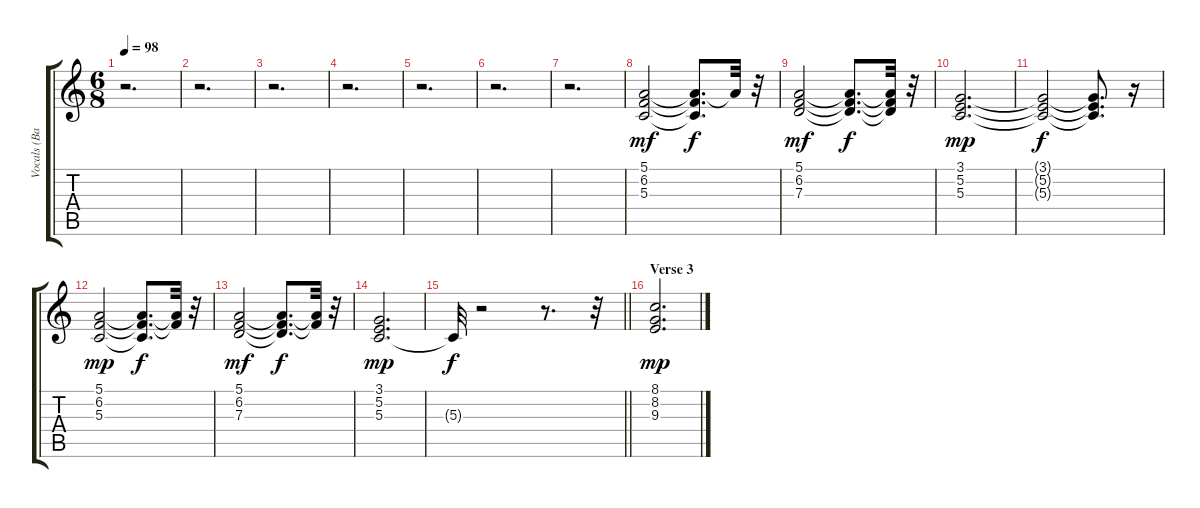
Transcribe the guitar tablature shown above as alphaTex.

\track ("Vocals (Background)" "Vocals (Ba") {instrument voiceoohs}
\staff {score tabs}
\tuning (E4 B3 G3 D3 A2 E2) {hide}
\ts (6 8)
\tempo 98
\clef g2
\ks c
r.2{d dy f} |
r.2{d} |
r.2{d} |
r.2{d} |
r.2{d} |
r.2{d} |
r.2{d} |
(5.1 6.2 5.3).2{dy mf} (5.1{t} 6.2{t} 5.3{t}).8{d dy f} 5.1{t}.32 r.32 |
(5.1 6.2 7.3).2{dy mf} (5.1{t} 6.2{t} 7.3{t}).8{d dy f} (5.1{t} 6.2{t} 7.3{t}).32 r.32 |
(3.1 5.2 5.3).2{d dy mp} |
(3.1{t} 5.2{t} 5.3{t}).2{dy f} (3.1{t} 5.2{t} 5.3{t}).8{d} r.16 |
(5.1 6.2 5.3).2{dy mp} (5.1{t} 6.2{t} 5.3{t}).8{d dy f} (5.1{t} 6.2{t}).32 r.32 |
(5.1 6.2 7.3).2{dy mf} (5.1{t} 6.2{t} 7.3{t}).8{d dy f} (5.1{t} 6.2{t}).32 r.32 |
(3.1 5.2 5.3).2{d dy mp} |
\barLineRight lightlight
5.3{t}.32{dy f} r.2 r.8{d} r.32 |
\section ("" "Verse 3")
(8.1 8.2 9.3).2{d dy mp}
